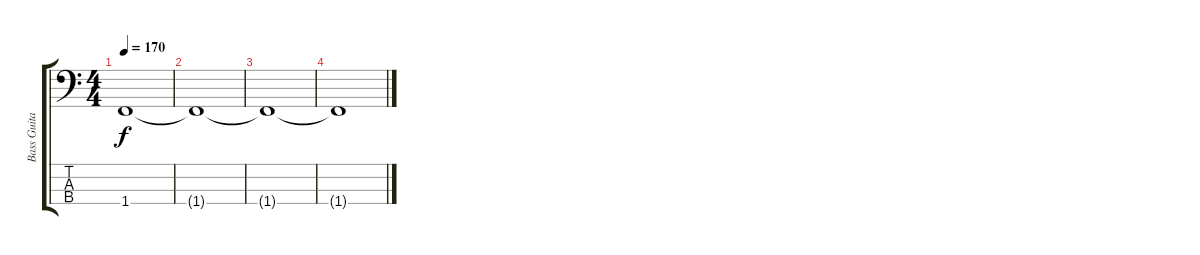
\track ("Bass Guitar" "Bass Guita") {instrument electricbassfinger}
\staff {score tabs}
\tuning (G2 D2 A1 E1) {hide}
\ts (4 4)
\tempo 170
\clef f4
\ks c
1.4{t}.1{dy f} |
1.4{t}.1 |
1.4{t}.1 |
1.4{t}.1
